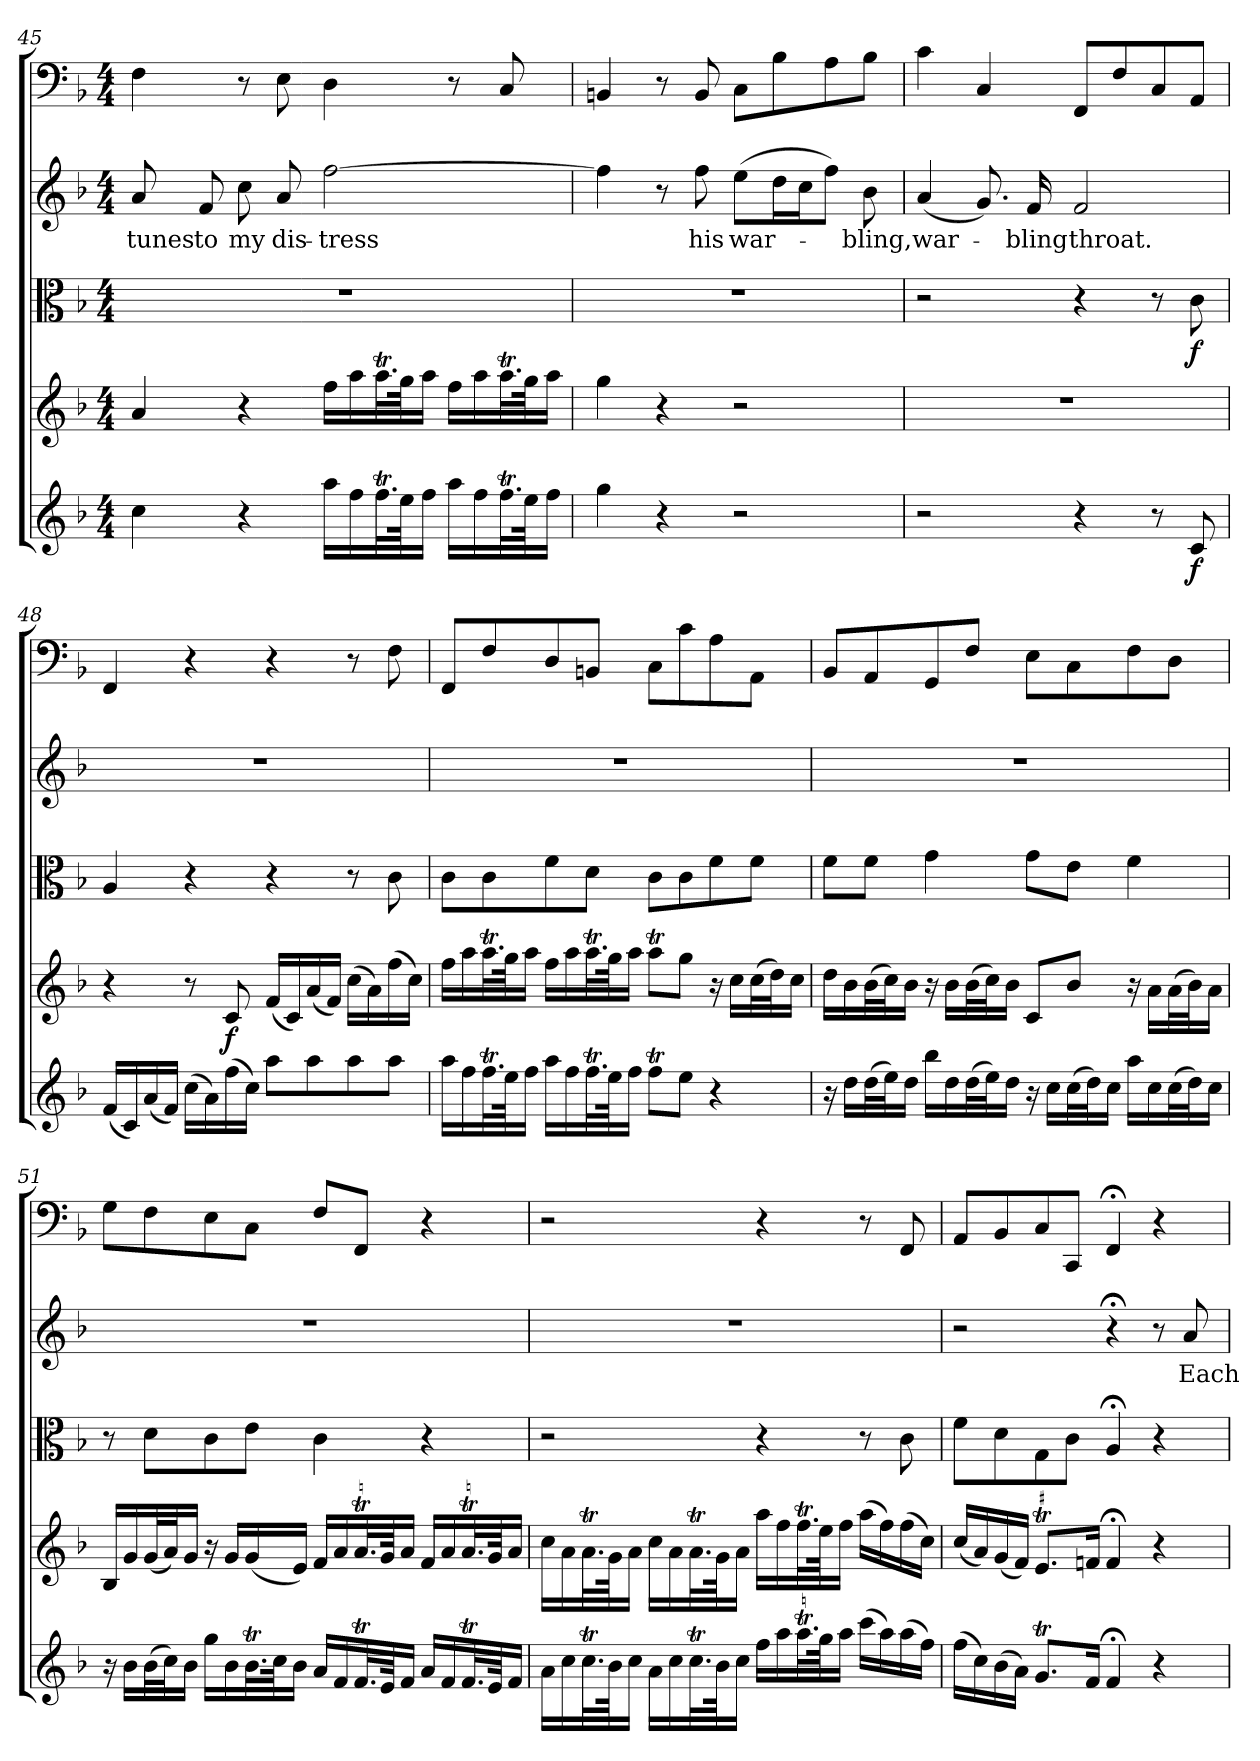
**kern	**dynam	**kern	**dynam	**kern	**dynam	**kern	**text	**kern
*part5	*part5	*part4	*part4	*part3	*part3	*part2	*part2	*part1
*staff5	*staff5	*staff4	*staff4	*staff3	*staff3	*staff2	*staff2	*staff1
*clefG2	*	*clefG2	*	*clefC3	*	*clefG2	*	*clefF4
*k[b-]	*	*k[b-]	*	*k[b-]	*	*k[b-]	*	*k[b-]
*F:	*	*F:	*	*F:	*	*F:	*	*F:
*M4/4	*	*M4/4	*	*M4/4	*	*M4/4	*	*M4/4
=45	=45	=45	=45	=45	=45	=45	=45	=45
4cc\	.	4a/	.	1r	.	8a/	tunes	4F\
.	.	.	.	.	.	8f/	to	.
4r	.	4r	.	.	.	8cc\	my	8r
.	.	.	.	.	.	8a/	dis-	8E\
16aa\LL	.	16ff\LL	.	.	.	[2ff\	-tress	4D\
16ff\	.	16aa\	.	.	.	.	.	.
32.ffT\L	.	32.aat\L	.	.	.	.	.	.
64ee\JK	.	64gg\JK	.	.	.	.	.	.
16ff\JJ	.	16aa\JJ	.	.	.	.	.	.
16aa\LL	.	16ff\LL	.	.	.	.	.	8r
16ff\	.	16aa\	.	.	.	.	.	.
32.ffT\L	.	32.aat\L	.	.	.	.	.	8C/
64ee\JK	.	64gg\JK	.	.	.	.	.	.
16ff\JJ	.	16aa\JJ	.	.	.	.	.	.
=46	=46	=46	=46	=46	=46	=46	=46	=46
4gg\	.	4gg\	.	1r	.	4ff\]	.	4BBn/
4r	.	4r	.	.	.	8r	.	8r
.	.	.	.	.	.	8ff\	his	8BB/
2r	.	2r	.	.	.	(8ee\L	war-	8C\L
.	.	.	.	.	.	16dd\L	.	8B-\
.	.	.	.	.	.	16cc\J	.	.
.	.	.	.	.	.	8ff\J)	.	8A\
.	.	.	.	.	.	8b-\	-bling,	8B-\J
=47	=47	=47	=47	=47	=47	=47	=47	=47
2r	.	1r	.	2r	.	(4a/	war-	4c\
.	.	.	.	.	.	8.g/)	.	4C/
.	.	.	.	.	.	16f/	-bling	.
4r	.	.	.	4r	.	2f/	throat.	8FF/L
.	.	.	.	.	.	.	.	8F/
8r	.	.	.	8r	.	.	.	8C/
8c/	f	.	.	8c\	f	.	.	8AA/J
=48	=48	=48	=48	=48	=48	=48	=48	=48
(16f/LL	.	4r	.	4A/	.	1r	.	4FF/
16c/)	.	.	.	.	.	.	.	.
(16a/	.	.	.	.	.	.	.	.
16f/JJ)	.	.	.	.	.	.	.	.
(16cc\LL	.	8r	.	4r	.	.	.	4r
16a\)	.	.	.	.	.	.	.	.
(16ff\	.	8c/	f	.	.	.	.	.
16cc\JJ)	.	.	.	.	.	.	.	.
8aa\L	.	(16f/LL	.	4r	.	.	.	4r
.	.	16c/)	.	.	.	.	.	.
8aa\	.	(16a/	.	.	.	.	.	.
.	.	16f/JJ)	.	.	.	.	.	.
8aa\	.	(16cc\LL	.	8r	.	.	.	8r
.	.	16a\)	.	.	.	.	.	.
8aa\J	.	(16ff\	.	8c\	.	.	.	8F\
.	.	16cc\JJ)	.	.	.	.	.	.
=49	=49	=49	=49	=49	=49	=49	=49	=49
16aa\LL	.	16ff\LL	.	8c\L	.	1r	.	8FF/L
16ff\	.	16aa\	.	.	.	.	.	.
32.ffT\L	.	32.aat\L	.	8c\	.	.	.	8F/
64ee\JK	.	64gg\JK	.	.	.	.	.	.
16ff\JJ	.	16aa\JJ	.	.	.	.	.	.
16aa\LL	.	16ff\LL	.	8f\	.	.	.	8D/
16ff\	.	16aa\	.	.	.	.	.	.
32.ffT\L	.	32.aat\L	.	8d\J	.	.	.	8BBn/J
64ee\JK	.	64gg\JK	.	.	.	.	.	.
16ff\JJ	.	16aa\JJ	.	.	.	.	.	.
8ffT\L	.	8aat\L	.	8c\L	.	.	.	8C\L
8ee\J	.	8gg\J	.	8c\	.	.	.	8c\
4r	.	16r	.	8f\	.	.	.	8A\
.	.	16cc\LL	.	.	.	.	.	.
.	.	(32cc\L	.	8f\J	.	.	.	8AA\J
.	.	32dd\J)	.	.	.	.	.	.
.	.	16cc\JJ	.	.	.	.	.	.
=50	=50	=50	=50	=50	=50	=50	=50	=50
16r	.	16dd\LL	.	8f\L	.	1r	.	8BB-/L
16dd\LL	.	16b-\	.	.	.	.	.	.
(32dd\L	.	(32b-\L	.	8f\J	.	.	.	8AA/
32ee\J)	.	32cc\J)	.	.	.	.	.	.
16dd\JJ	.	16b-\JJ	.	.	.	.	.	.
16bb-\LL	.	16r	.	4g\	.	.	.	8GG/
16dd\	.	16b-\LL	.	.	.	.	.	.
(32dd\L	.	(32b-\L	.	.	.	.	.	8F/J
32ee\J)	.	32cc\J)	.	.	.	.	.	.
16dd\JJ	.	16b-\JJ	.	.	.	.	.	.
16r	.	8c/L	.	8g\L	.	.	.	8E\L
16cc\LL	.	.	.	.	.	.	.	.
(32cc\L	.	8b-/J	.	8e\J	.	.	.	8C\
32dd\J)	.	.	.	.	.	.	.	.
16cc\JJ	.	.	.	.	.	.	.	.
16aa\LL	.	16r	.	4f\	.	.	.	8F\
16cc\	.	16a\LL	.	.	.	.	.	.
(32cc\L	.	(32a\L	.	.	.	.	.	8D\J
32dd\J)	.	32b-\J)	.	.	.	.	.	.
16cc\JJ	.	16a\JJ	.	.	.	.	.	.
=51	=51	=51	=51	=51	=51	=51	=51	=51
16r	.	16B-/LL	.	8r	.	1r	.	8G\L
16b-\LL	.	16g/	.	.	.	.	.	.
(32b-\L	.	(32g/L	.	8d\L	.	.	.	8F\
32cc\J)	.	32a/J)	.	.	.	.	.	.
16b-\JJ	.	16g/JJ	.	.	.	.	.	.
16gg\LL	.	16r	.	8c\	.	.	.	8E\
16b-\	.	16g/LL	.	.	.	.	.	.
32.b-T\L	.	(16g/	.	8e\J	.	.	.	8C\J
64cc\JK	.	.	.	.	.	.	.	.
16b-\JJ	.	16e/JJ)	.	.	.	.	.	.
16a/LL	.	16f/LL	.	4c\	.	.	.	8F/L
16f/	.	16a/	.	.	.	.	.	.
32.fT/L	.	32.aT/L	.	.	.	.	.	8FF/J
64e/JK	.	64g/JK	.	.	.	.	.	.
16f/JJ	.	16a/JJ	.	.	.	.	.	.
16a/LL	.	16f/LL	.	4r	.	.	.	4r
16f/	.	16a/	.	.	.	.	.	.
32.fT/L	.	32.aT/L	.	.	.	.	.	.
64e/JK	.	64g/JK	.	.	.	.	.	.
16f/JJ	.	16a/JJ	.	.	.	.	.	.
=52	=52	=52	=52	=52	=52	=52	=52	=52
16a\LL	.	16cc\LL	.	2r	.	1r	.	2r
16cc\	.	16a\	.	.	.	.	.	.
32.ccT\L	.	32.at\L	.	.	.	.	.	.
64b-\JK	.	64g\JK	.	.	.	.	.	.
16cc\JJ	.	16a\JJ	.	.	.	.	.	.
16a\LL	.	16cc\LL	.	.	.	.	.	.
16cc\	.	16a\	.	.	.	.	.	.
32.ccT\L	.	32.at\L	.	.	.	.	.	.
64b-\JK	.	64g\JK	.	.	.	.	.	.
16cc\JJ	.	16a\JJ	.	.	.	.	.	.
16ff\LL	.	16aa\LL	.	4r	.	.	.	4r
16aa\	.	16ff\	.	.	.	.	.	.
32.aaT\L	.	32.ffT\L	.	.	.	.	.	.
64gg\JK	.	64ee\JK	.	.	.	.	.	.
16aa\JJ	.	16ff\JJ	.	.	.	.	.	.
(16ccc\LL	.	(16aa\LL	.	8r	.	.	.	8r
16aa\)	.	16ff\)	.	.	.	.	.	.
(16aa\	.	(16ff\	.	8c\	.	.	.	8FF/
16ff\JJ)	.	16cc\JJ)	.	.	.	.	.	.
=53	=53	=53	=53	=53	=53	=53	=53	=53
(16ff\LL	.	(16cc/LL	.	8f\L	.	2r	.	8AA/L
16cc\)	.	16a/)	.	.	.	.	.	.
(16b-\	.	(16g/	.	8d\	.	.	.	8BB-/
16a\JJ)	.	16f/JJ)	.	.	.	.	.	.
!	!	!LO:TR:acc=#	!	!	!	!	!	!
8.gT/L	.	8.eT/L	.	8G\	.	.	.	8C/
.	.	.	.	8c\J	.	.	.	8CC/J
16f/Jk	.	16fn/Jk	.	.	.	.	.	.
4f;</	.	4f;</	.	4A;</	.	4r;<	.	4FF;</
4r	.	4r	.	4r	.	8r	.	4r
.	.	.	.	.	.	8a/	Each	.
=	=	=	=	=	=	=	=	=
*-	*-	*-	*-	*-	*-	*-	*-	*-
